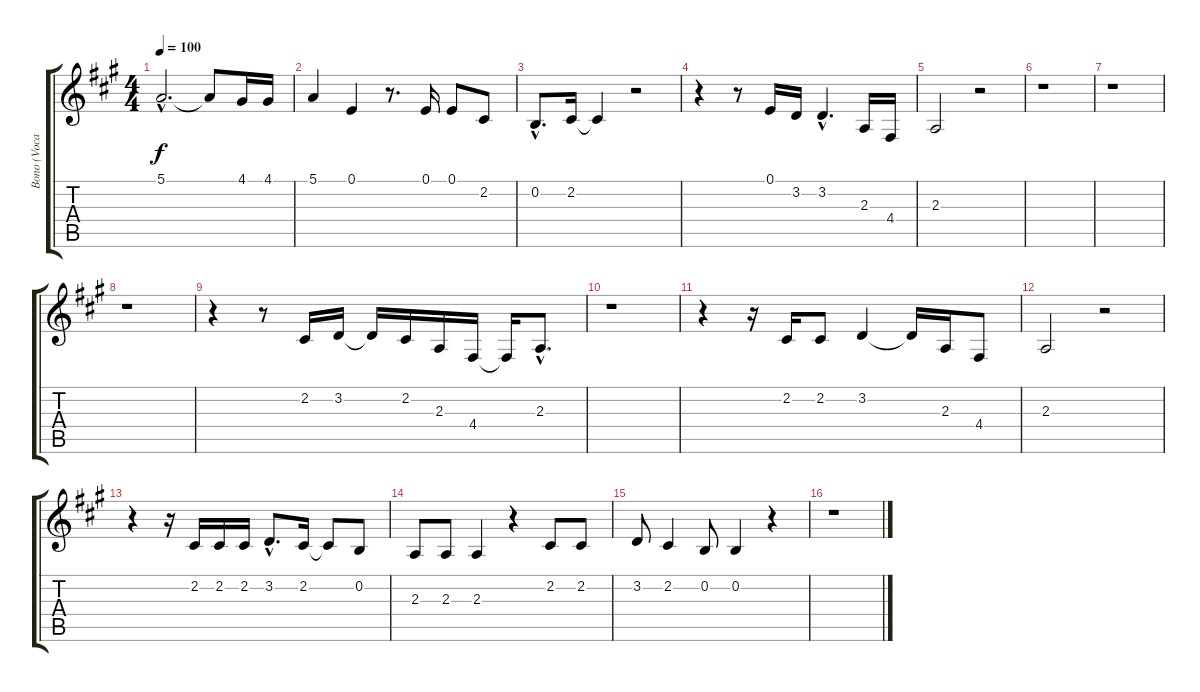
\track ("Bono (Vocal)" "Bono (Voca") {instrument viola}
\staff {score tabs}
\tuning (E4 B3 G3 D3 A2 E2) {hide}
\ts (4 4)
\tempo 100
\clef g2
\ks f#minor
5.1{hac}.2{d dy f} 5.1{t}.8 4.1.16 4.1.16 |
5.1.4 0.1.4 r.8{d} 0.1.16 0.1.8 2.2.8 |
0.2{hac}.8{d} 2.2.16 2.2{t}.4 r.2 |
r.4 r.8 0.1.16 3.2.16 3.2{hac}.4{d} 2.3.16 4.4.16 |
2.3.2 r.2 |
r.1 |
r.1 |
r.1 |
r.4 r.8 2.2.16 3.2.16 3.2{t}.16 2.2.16 2.3.16 4.4.16 4.4{t}.16 2.3{hac}.8{d} |
r.1 |
r.4 r.16 2.2.16 2.2.8 3.2.4 3.2{t}.16 2.3.16 4.4.8 |
2.3.2 r.2 |
r.4 r.16 2.2.16 2.2.16 2.2.16 3.2{hac}.8{d} 2.2.16 2.2{t}.8 0.2.8 |
2.3.8 2.3.8 2.3.4 r.4 2.2.8 2.2.8 |
3.2.8 2.2.4 0.2.8 0.2.4 r.4 |
r.1
